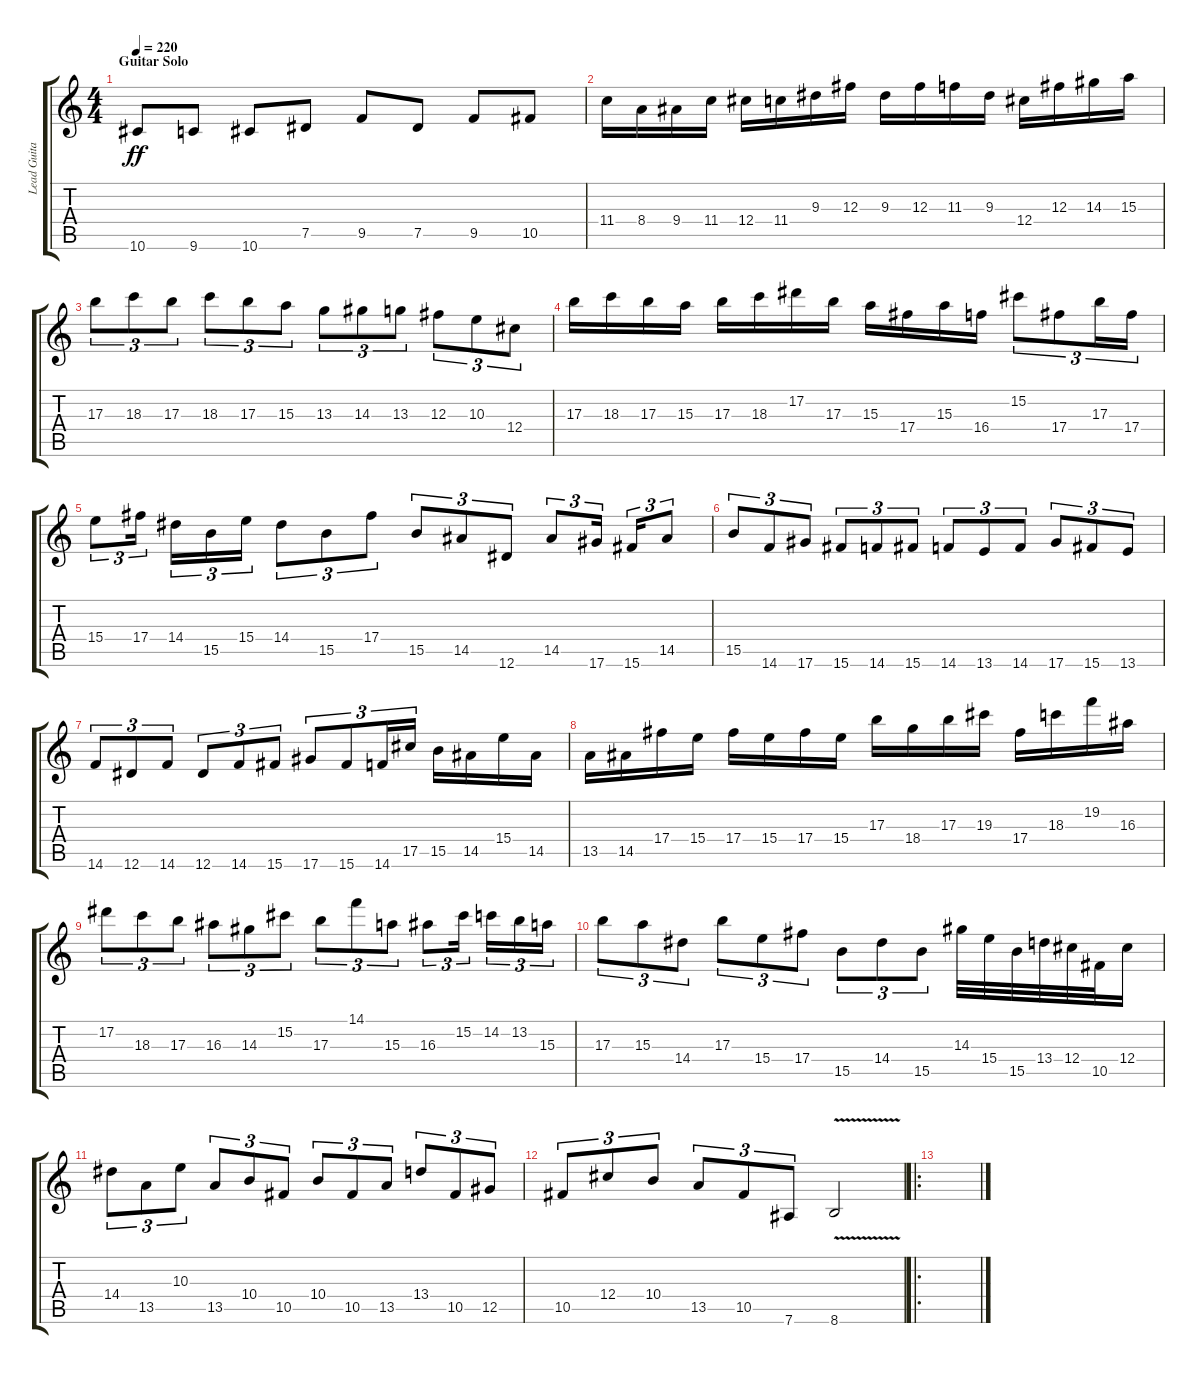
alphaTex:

\track ("Lead Guitar II" "Lead Guita") {instrument distortionguitar}
\staff {score tabs}
\tuning (Eb4 Bb3 Gb3 Db3 Ab2 Eb2) {hide}
\ts (4 4)
\section ("" "Guitar Solo")
\tempo 220
\clef g2
\ks c
10.6.8{dy ff} 9.6.8 10.6.8 7.5.8 9.5.8 7.5.8 9.5.8 10.5.8 |
11.4.16 8.4.16 9.4.16 11.4.16 12.4.16 11.4.16 9.3.16 12.3.16 9.3.16 12.3.16 11.3.16 9.3.16 12.4.16 12.3.16 14.3.16 15.3.16 |
17.3.8{tu (3 2)} 18.3.8{tu (3 2)} 17.3.8{tu (3 2)} 18.3.8{tu (3 2)} 17.3.8{tu (3 2)} 15.3.8{tu (3 2)} 13.3.8{tu (3 2)} 14.3.8{tu (3 2)} 13.3.8{tu (3 2)} 12.3.8{tu (3 2)} 10.3.8{tu (3 2)} 12.4.8{tu (3 2)} |
17.3.16 18.3.16 17.3.16 15.3.16 17.3.16 18.3.16 17.2.16 17.3.16 15.3.16 17.4.16 15.3.16 16.4.16 15.2.8{tu (3 2)} 17.4.8{tu (3 2)} 17.3.16{tu (3 2)} 17.4.16{tu (3 2)} |
15.4.8{tu (3 2)} 17.4.16{tu (3 2)} 14.4.16{tu (3 2)} 15.5.16{tu (3 2)} 15.4.16{tu (3 2)} 14.4.8{tu (3 2)} 15.5.8{tu (3 2)} 17.4.8{tu (3 2)} 15.5.8{tu (3 2)} 14.5.8{tu (3 2)} 12.6.8{tu (3 2)} 14.5.8{tu (3 2)} 17.6.16{tu (3 2)} 15.6.16{tu (3 2)} 14.5.8{tu (3 2)} |
15.5.8{tu (3 2)} 14.6.8{tu (3 2)} 17.6.8{tu (3 2)} 15.6.8{tu (3 2)} 14.6.8{tu (3 2)} 15.6.8{tu (3 2)} 14.6.8{tu (3 2)} 13.6.8{tu (3 2)} 14.6.8{tu (3 2)} 17.6.8{tu (3 2)} 15.6.8{tu (3 2)} 13.6.8{tu (3 2)} |
14.6.8{tu (3 2)} 12.6.8{tu (3 2)} 14.6.8{tu (3 2)} 12.6.8{tu (3 2)} 14.6.8{tu (3 2)} 15.6.8{tu (3 2)} 17.6.8{tu (3 2)} 15.6.8{tu (3 2)} 14.6.16{tu (3 2)} 17.5.16{tu (3 2)} 15.5.16 14.5.16 15.4.16 14.5.16 |
13.5.16 14.5.16 17.4.16 15.4.16 17.4.16 15.4.16 17.4.16 15.4.16 17.3.16 18.4.16 17.3.16 19.3.16 17.4.16 18.3.16 19.2.16 16.3.16 |
17.2.8{tu (3 2)} 18.3.8{tu (3 2)} 17.3.8{tu (3 2)} 16.3.8{tu (3 2)} 14.3.8{tu (3 2)} 15.2.8{tu (3 2)} 17.3.8{tu (3 2)} 14.1.8{tu (3 2)} 15.3.8{tu (3 2)} 16.3.8{tu (3 2)} 15.2.16{tu (3 2)} 14.2.16{tu (3 2)} 13.2.16{tu (3 2)} 15.3.16{tu (3 2)} |
17.3.8{tu (3 2)} 15.3.8{tu (3 2)} 14.4.8{tu (3 2)} 17.3.8{tu (3 2)} 15.4.8{tu (3 2)} 17.4.8{tu (3 2)} 15.5.8{tu (3 2)} 14.4.8{tu (3 2)} 15.5.8{tu (3 2)} 14.3.32 15.4.32 15.5.32 13.4.32 12.4.32 10.5.32 12.4.16 |
14.4.8{tu (3 2)} 13.5.8{tu (3 2)} 10.3.8{tu (3 2)} 13.5.8{tu (3 2)} 10.4.8{tu (3 2)} 10.5.8{tu (3 2)} 10.4.8{tu (3 2)} 10.5.8{tu (3 2)} 13.5.8{tu (3 2)} 13.4.8{tu (3 2)} 10.5.8{tu (3 2)} 12.5.8{tu (3 2)} |
10.5.8{tu (3 2)} 12.4.8{tu (3 2)} 10.4.8{tu (3 2)} 13.5.8{tu (3 2)} 10.5.8{tu (3 2)} 7.6.8{tu (3 2)} 8.6{v}.2 |
\ro
